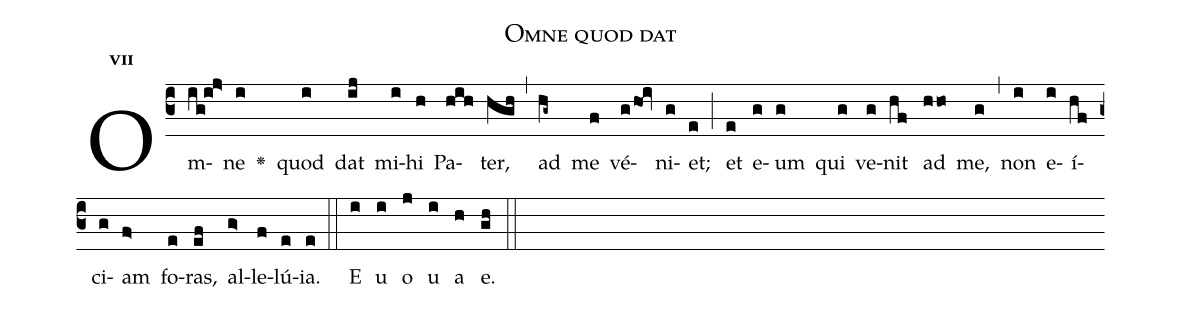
name:Omne quod dat;
office-part:Antiphona;
mode:7;
%%
initial-style: 1;
name: Omne quod dat
book: Antiphonae & Responsoria/Tomus II, p. 186;
occasion: Hebdomada III Paschae Feria IV;
office-part: Vesperae Ant E;
user-notes: ;
commentary: ;
annotation: 7c;
centering-scheme: english;
fontsize: 12;
font: OFLSortsMillGoudy;
height: 11;
width: 4.5;
%%
(c3)Om(ig/[-0.3]ij>)ne(i) <v>\greheightstar</v>() quod(i) dat(ij) mi(i)hi(h) Pa(hih)ter,(hgh) (,) ad(hg~) me(f) vé(ghoi)ni(g)et;(e) (;) et(e) e(g)um(g) qui(g) ve(g)nit(hf) ad(hho) me,(g) (,) non(i) e(i)í(hf)ci(g)am(f>) fo(e)ras,(ef) al(g>)le(f)lú(e)ia.(e) (::)
E(i) u(i) o(j) u(i) a(h) e.(gh) (::)
